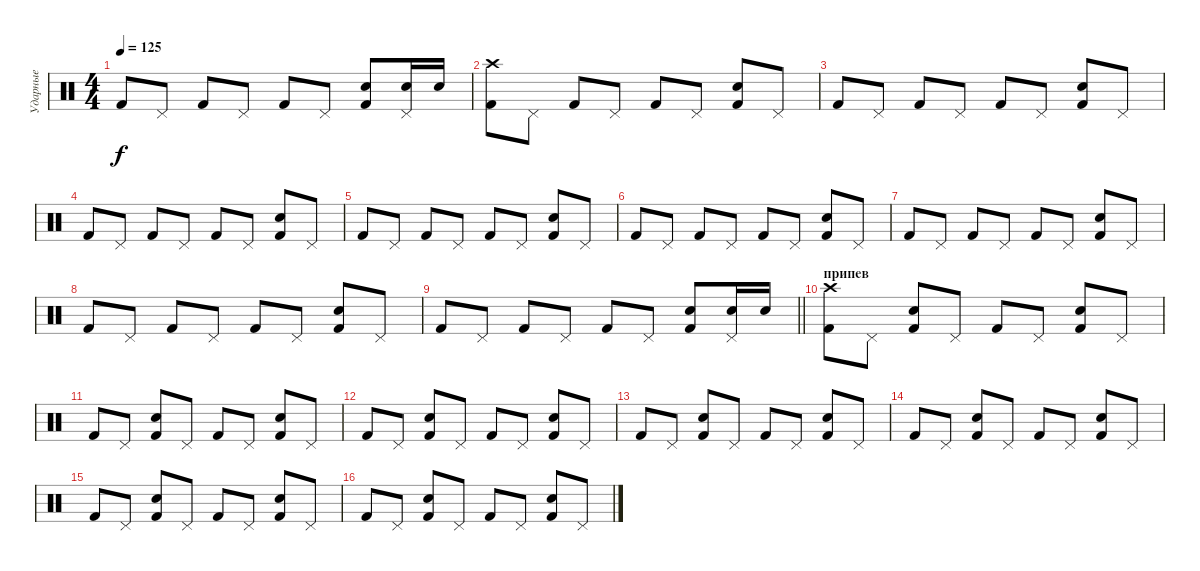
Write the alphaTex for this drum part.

\track ("Ударные" "Ударные") {instrument percussion}
\staff {score}
\articulation defaults
\ts (4 4)
\tempo 125
\clef neutral
\ks c "Kick (hit) 2".8{dy f} "Pedal Hi-Hat (hit)".8 "Kick (hit) 2".8 "Pedal Hi-Hat (hit)".8 "Kick (hit) 2".8 "Pedal Hi-Hat (hit)".8
("Kick (hit) 2" "Snare (hit) 2").8 ("Pedal Hi-Hat (hit)" "Snare (hit) 2").16 "Snare (hit) 2".16 |
("Kick (hit) 2" "Crash high (hit)").8 "Pedal Hi-Hat (hit)".8 "Kick (hit) 2".8 "Pedal Hi-Hat (hit)".8 "Kick (hit) 2".8 "Pedal Hi-Hat (hit)".8 ("Kick (hit) 2" "Snare (hit) 2").8 "Pedal Hi-Hat (hit)".8 |
"Kick (hit) 2".8 "Pedal Hi-Hat (hit)".8 "Kick (hit) 2".8 "Pedal Hi-Hat (hit)".8 "Kick (hit) 2".8 "Pedal Hi-Hat (hit)".8 ("Kick (hit) 2" "Snare (hit) 2").8 "Pedal Hi-Hat (hit)".8 |
"Kick (hit) 2".8 "Pedal Hi-Hat (hit)".8 "Kick (hit) 2".8 "Pedal Hi-Hat (hit)".8 "Kick (hit) 2".8 "Pedal Hi-Hat (hit)".8 ("Kick (hit) 2" "Snare (hit) 2").8 "Pedal Hi-Hat (hit)".8 |
"Kick (hit) 2".8 "Pedal Hi-Hat (hit)".8 "Kick (hit) 2".8 "Pedal Hi-Hat (hit)".8 "Kick (hit) 2".8 "Pedal Hi-Hat (hit)".8 ("Kick (hit) 2" "Snare (hit) 2").8 "Pedal Hi-Hat (hit)".8 |
"Kick (hit) 2".8 "Pedal Hi-Hat (hit)".8 "Kick (hit) 2".8 "Pedal Hi-Hat (hit)".8 "Kick (hit) 2".8 "Pedal Hi-Hat (hit)".8 ("Kick (hit) 2" "Snare (hit) 2").8 "Pedal Hi-Hat (hit)".8 |
"Kick (hit) 2".8 "Pedal Hi-Hat (hit)".8 "Kick (hit) 2".8 "Pedal Hi-Hat (hit)".8 "Kick (hit) 2".8 "Pedal Hi-Hat (hit)".8 ("Kick (hit) 2" "Snare (hit) 2").8 "Pedal Hi-Hat (hit)".8 |
"Kick (hit) 2".8 "Pedal Hi-Hat (hit)".8 "Kick (hit) 2".8 "Pedal Hi-Hat (hit)".8 "Kick (hit) 2".8 "Pedal Hi-Hat (hit)".8 ("Kick (hit) 2" "Snare (hit) 2").8 "Pedal Hi-Hat (hit)".8 |
\barLineRight lightlight "Kick (hit) 2".8 "Pedal Hi-Hat (hit)".8 "Kick (hit) 2".8 "Pedal Hi-Hat (hit)".8 "Kick (hit) 2".8 "Pedal Hi-Hat (hit)".8
("Kick (hit) 2" "Snare (hit) 2").8 ("Pedal Hi-Hat (hit)" "Snare (hit) 2").16 "Snare (hit) 2".16 |
\section ("" "припев")
("Kick (hit) 2" "Crash high (hit)").8 "Pedal Hi-Hat (hit)".8 ("Kick (hit) 2" "Snare (hit) 2").8 "Pedal Hi-Hat (hit)".8 "Kick (hit) 2".8 "Pedal Hi-Hat (hit)".8 ("Kick (hit) 2" "Snare (hit) 2").8 "Pedal Hi-Hat (hit)".8 |
"Kick (hit) 2".8 "Pedal Hi-Hat (hit)".8 ("Kick (hit) 2" "Snare (hit) 2").8 "Pedal Hi-Hat (hit)".8 "Kick (hit) 2".8 "Pedal Hi-Hat (hit)".8 ("Kick (hit) 2" "Snare (hit) 2").8 "Pedal Hi-Hat (hit)".8 |
"Kick (hit) 2".8 "Pedal Hi-Hat (hit)".8 ("Kick (hit) 2" "Snare (hit) 2").8 "Pedal Hi-Hat (hit)".8 "Kick (hit) 2".8 "Pedal Hi-Hat (hit)".8 ("Kick (hit) 2" "Snare (hit) 2").8 "Pedal Hi-Hat (hit)".8 |
"Kick (hit) 2".8 "Pedal Hi-Hat (hit)".8 ("Kick (hit) 2" "Snare (hit) 2").8 "Pedal Hi-Hat (hit)".8 "Kick (hit) 2".8 "Pedal Hi-Hat (hit)".8 ("Kick (hit) 2" "Snare (hit) 2").8 "Pedal Hi-Hat (hit)".8 |
"Kick (hit) 2".8 "Pedal Hi-Hat (hit)".8 ("Kick (hit) 2" "Snare (hit) 2").8 "Pedal Hi-Hat (hit)".8 "Kick (hit) 2".8 "Pedal Hi-Hat (hit)".8 ("Kick (hit) 2" "Snare (hit) 2").8 "Pedal Hi-Hat (hit)".8 |
"Kick (hit) 2".8 "Pedal Hi-Hat (hit)".8 ("Kick (hit) 2" "Snare (hit) 2").8 "Pedal Hi-Hat (hit)".8 "Kick (hit) 2".8 "Pedal Hi-Hat (hit)".8 ("Kick (hit) 2" "Snare (hit) 2").8 "Pedal Hi-Hat (hit)".8 |
"Kick (hit) 2".8 "Pedal Hi-Hat (hit)".8 ("Kick (hit) 2" "Snare (hit) 2").8 "Pedal Hi-Hat (hit)".8 "Kick (hit) 2".8 "Pedal Hi-Hat (hit)".8 ("Kick (hit) 2" "Snare (hit) 2").8 "Pedal Hi-Hat (hit)".8
